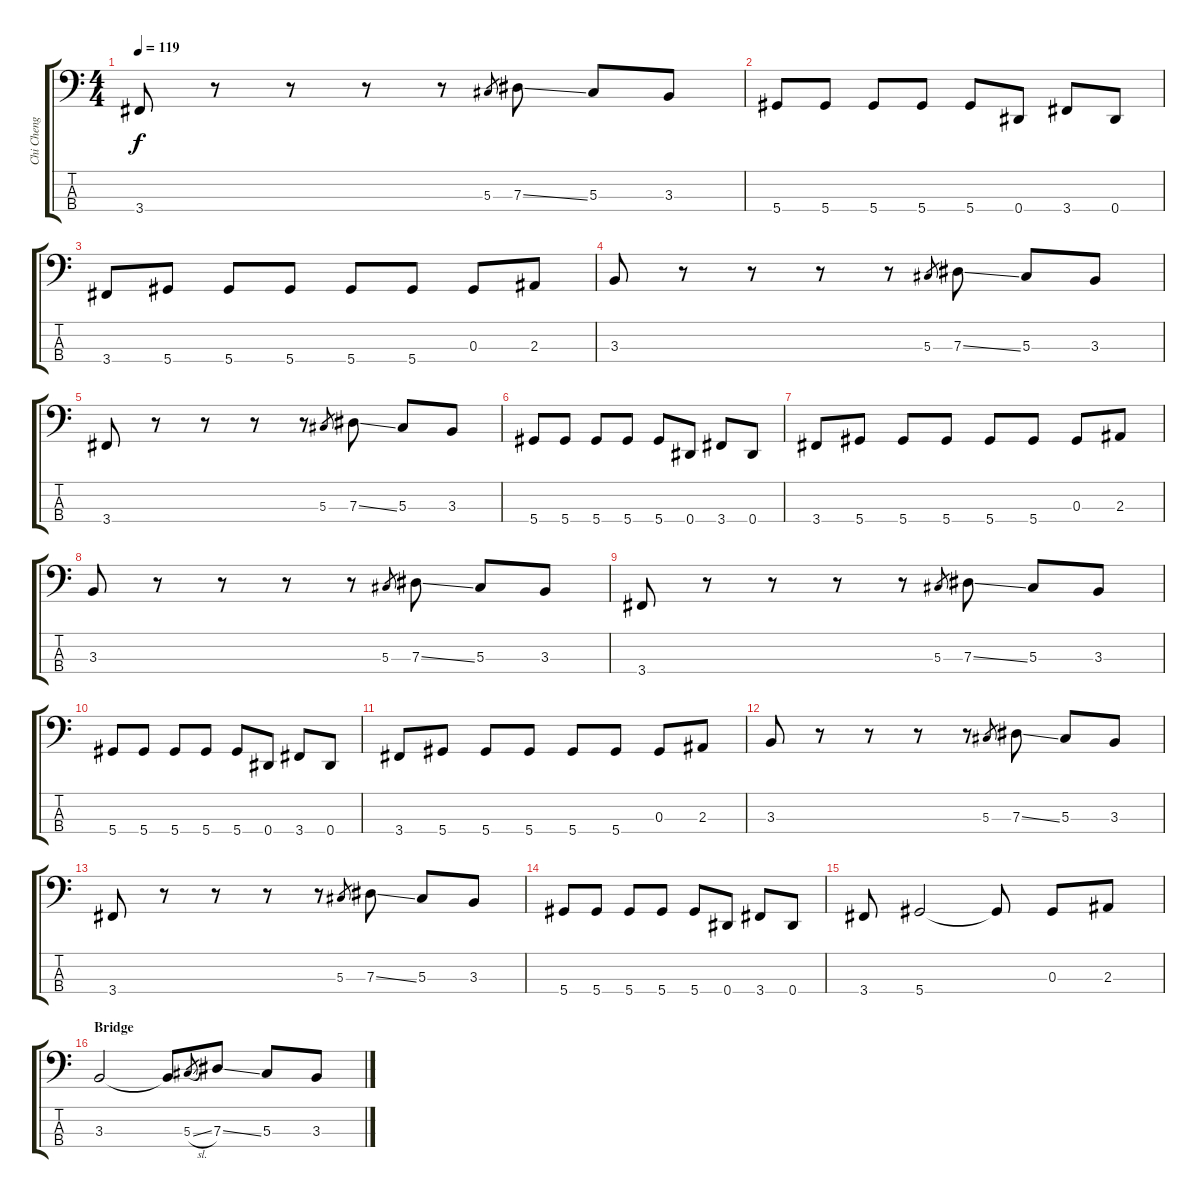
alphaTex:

\track ("Chi Cheng" "Chi Cheng") {instrument electricbassfinger}
\staff {score tabs}
\tuning (Gb2 Db2 Ab1 Eb1) {hide}
\ts (4 4)
\tempo 119
\clef f4
\ks c
3.4.8{dy f} r.8 r.8 r.8 r.8 5.3.8{gr} 7.3{ss}.8 5.3.8 3.3.8 |
5.4.8 5.4.8 5.4.8 5.4.8 5.4.8 0.4.8 3.4.8 0.4.8 |
3.4.8 5.4.8 5.4.8 5.4.8 5.4.8 5.4.8 0.3.8 2.3.8 |
3.3.8 r.8 r.8 r.8 r.8 5.3.8{gr} 7.3{ss}.8 5.3.8 3.3.8 |
3.4.8 r.8 r.8 r.8 r.8 5.3.8{gr} 7.3{ss}.8 5.3.8 3.3.8 |
5.4.8 5.4.8 5.4.8 5.4.8 5.4.8 0.4.8 3.4.8 0.4.8 |
3.4.8 5.4.8 5.4.8 5.4.8 5.4.8 5.4.8 0.3.8 2.3.8 |
3.3.8 r.8 r.8 r.8 r.8 5.3.8{gr} 7.3{ss}.8 5.3.8 3.3.8 |
3.4.8 r.8 r.8 r.8 r.8 5.3.8{gr} 7.3{ss}.8 5.3.8 3.3.8 |
5.4.8 5.4.8 5.4.8 5.4.8 5.4.8 0.4.8 3.4.8 0.4.8 |
3.4.8 5.4.8 5.4.8 5.4.8 5.4.8 5.4.8 0.3.8 2.3.8 |
3.3.8 r.8 r.8 r.8 r.8 5.3.8{gr} 7.3{ss}.8 5.3.8 3.3.8 |
3.4.8 r.8 r.8 r.8 r.8 5.3.8{gr} 7.3{ss}.8 5.3.8 3.3.8 |
5.4.8 5.4.8 5.4.8 5.4.8 5.4.8 0.4.8 3.4.8 0.4.8 |
3.4.8 5.4.2 5.4{t}.8 0.3.8 2.3.8 |
\section ("" "Bridge")
3.3.2 3.3{t}.8 5.3{sl}.8{gr} 7.3{ss}.8 5.3.8 3.3.8
